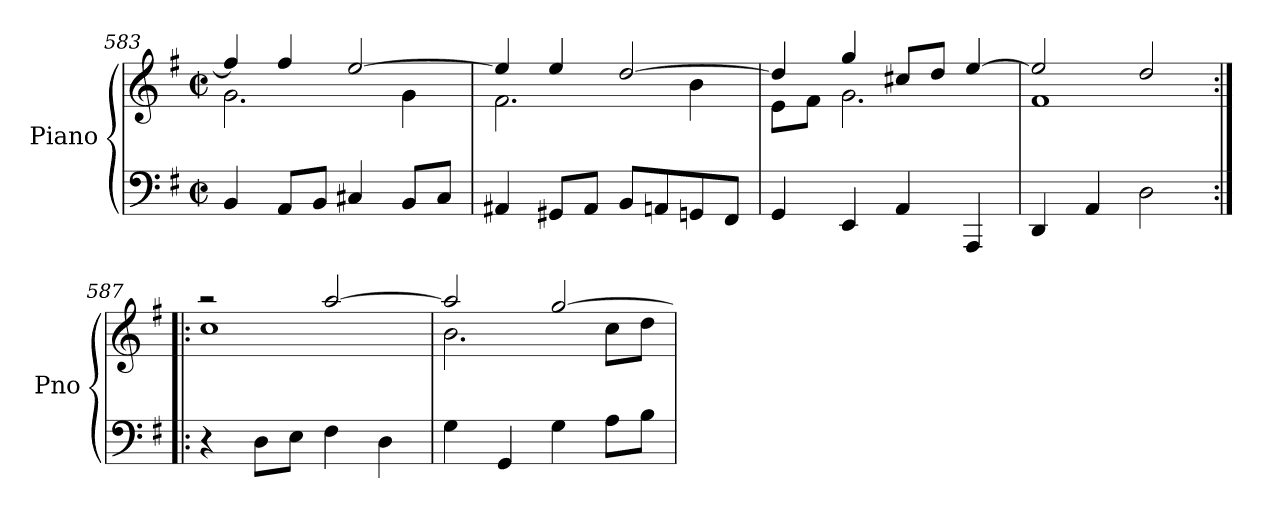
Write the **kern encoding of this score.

**kern	**kern
*part1	*part1
*staff2	*staff1
*I"Piano	*
*I'Pno	*
*clefF4	*clefG2
*k[f#]	*k[f#]
*M2/2	*M2/2
*met(c|)	*met(c|)
=583	=583
*	*^
4BB/	4ff#/]	2.g\
8AA/L	4ff#/	.
8BB/J	.	.
4C#X/	[2ee/	.
8BB/L	.	4g\
8C#/J	.	.
=584	=584	=584
4AA#X/	4ee/]	2.f#\
8GG#X/L	4ee/	.
8AA#/J	.	.
8BB/L	[2dd/	.
8AAn/	.	.
8GGn/	.	4b\
8FF#/J	.	.
=585	=585	=585
4GG/	4dd/]	8e\L
.	.	8f#\J
4EE/	4gg/	2.g\
4AA/	8cc#X/L	.
.	8dd/J	.
4AAA/	[4ee/	.
=586	=586	=586
4DD/	2ee/]	1f#
4AA/	.	.
2D\	2dd/	.
!!LO:LB:g=z	!!
=587:|!|:	=587:|!|:	=587:|!|:
4r	2r	1cc
8D\L	.	.
8E\J	.	.
4F#\	[2aa/	.
4D\	.	.
=588	=588	=588
4G\	2aa/]	2.b\
4GG/	.	.
4G\	[2gg/	.
8A\L	.	8cc\L
8B\J	.	8dd\J
*	*v	*v
=	=
*-	*-
